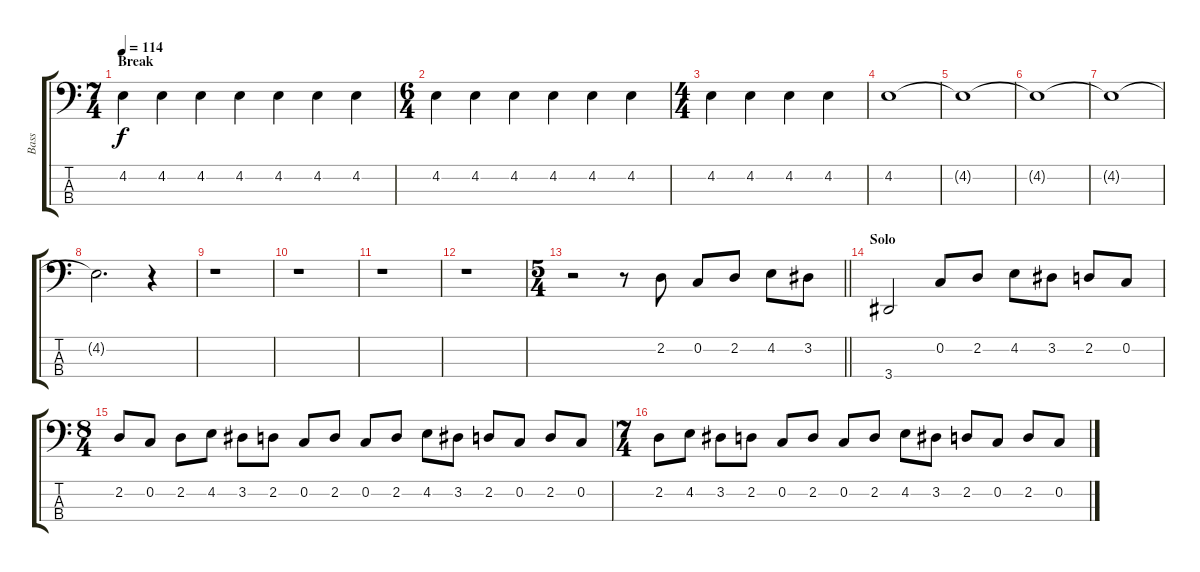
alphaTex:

\track ("Bass" "Bass") {instrument electricbassfinger}
\staff {score tabs}
\tuning (F2 C2 G1 C1) {hide}
\ts (7 4)
\section ("" "Break")
\tempo 114
\clef f4
\ks c
4.2.4{dy f} 4.2.4 4.2.4 4.2.4 4.2.4 4.2.4 4.2.4 |
\ts (6 4)
4.2.4 4.2.4 4.2.4 4.2.4 4.2.4 4.2.4 |
\ts (4 4)
4.2.4 4.2.4 4.2.4 4.2.4 |
4.2.1 |
4.2{t}.1 |
4.2{t}.1 |
4.2{t}.1 |
4.2{t}.2{d} r.4 |
r.1 |
r.1 |
r.1 |
r.1 |
\ts (5 4)
\barLineRight lightlight
r.2 r.8 2.2.8 0.2.8 2.2.8 4.2.8 3.2.8 |
\section ("" "Solo")
3.4.2 0.2.8 2.2.8 4.2.8 3.2.8 2.2.8 0.2.8 |
\ts (8 4)
2.2.8 0.2.8 2.2.8 4.2.8 3.2.8 2.2.8 0.2.8 2.2.8 0.2.8 2.2.8 4.2.8 3.2.8 2.2.8 0.2.8 2.2.8 0.2.8 |
\ts (7 4)
2.2.8 4.2.8 3.2.8 2.2.8 0.2.8 2.2.8 0.2.8 2.2.8 4.2.8 3.2.8 2.2.8 0.2.8 2.2.8 0.2.8
